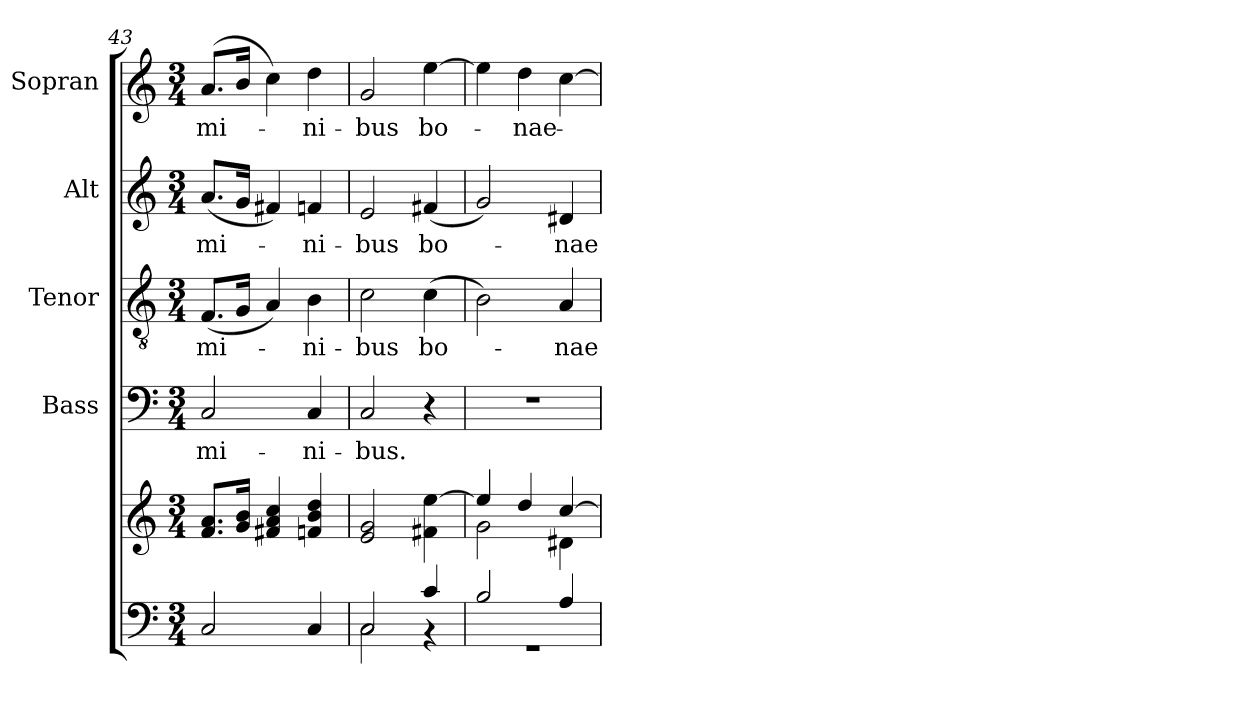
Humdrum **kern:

**kern	**kern	**kern	**text	**kern	**text	**kern	**text	**kern	**text
*part5	*part5	*part4	*part4	*part3	*part3	*part2	*part2	*part1	*part1
*staff6	*staff5	*staff4	*staff4	*staff3	*staff3	*staff2	*staff2	*staff1	*staff1
*	*	*I"Bass	*	*I"Tenor	*	*I"Alt	*	*I"Sopran	*
*	*	*I'B.	*	*I'T.	*	*I'A.	*	*I'S.	*
*clefF4	*clefG2	*clefF4	*	*clefGv2	*	*clefG2	*	*clefG2	*
*k[]	*k[]	*k[]	*	*k[]	*	*k[]	*	*k[]	*
*C:	*C:	*C:	*	*C:	*	*C:	*	*C:	*
*M3/4	*M3/4	*M3/4	*	*M3/4	*	*M3/4	*	*M3/4	*
=43	=43	=43	=43	=43	=43	=43	=43	=43	=43
!	!	!	!LO:LY:b	!	!LO:LY:b	!	!LO:LY:b	!	!LO:LY:b
2C/	8.f/ 8.a/L	2C/	-mi-	(<8.F/L	-mi-	(<8.a/L	-mi-	(>8.a/L	-mi-
.	16g/ 16b/Jk	.	.	16G/Jk	.	16g/Jk	.	16b/Jk	.
.	4f#X/ 4a/ 4cc/	.	.	4A/)	.	4f#X/)	.	4cc\)	.
!	!	!	!LO:LY:b	!	!LO:LY:b	!	!LO:LY:b	!	!LO:LY:b
4C/	4fn/ 4b/ 4dd/	4C/	-ni-	4B\	-ni-	4fn/	-ni-	4dd\	-ni-
=44	=44	=44	=44	=44	=44	=44	=44	=44	=44
*^	*	*	*	*	*	*	*	*	*
!	!	!	!	!LO:LY:b	!	!LO:LY:b	!	!LO:LY:b	!	!LO:LY:b
2C/	2C\	2e/ 2g/	2C/	-bus.	2c\	-bus	2e/	-bus	2g/	-bus
!	!	!	!	!	!	!LO:LY:b	!	!LO:LY:b	!	!LO:LY:b
4c/	4rBB	4f#X\ [4ee\	4r	.	(>4c\	bo-	(<4f#X/	bo-	[4ee\	bo-
=45	=45	=45	=45	=45	=45	=45	=45	=45	=45	=45
!	!LO:N:vis=1	!	!	!	!	!	!	!	!	!
*	*	*^	*	*	*	*	*	*	*	*
2B/	2.rGG	4ee/]	2g\	2.r	.	2B\)	.	2g/)	.	4ee\]	.
!	!	!	!	!	!	!	!	!	!	!	!LO:LY:b
.	.	4dd/	.	.	.	.	.	.	.	4dd\	-nae-
!	!	!	!	!	!	!	!LO:LY:b	!	!LO:LY:b	!	!
4A/	.	[>4cc/	4d#X\	.	.	4A/	-nae	4d#X/	-nae	[4cc\	.
*v	*v	*	*	*	*	*	*	*	*	*	*
*	*v	*v	*	*	*	*	*	*	*	*
=	=	=	=	=	=	=	=	=	=
*-	*-	*-	*-	*-	*-	*-	*-	*-	*-
